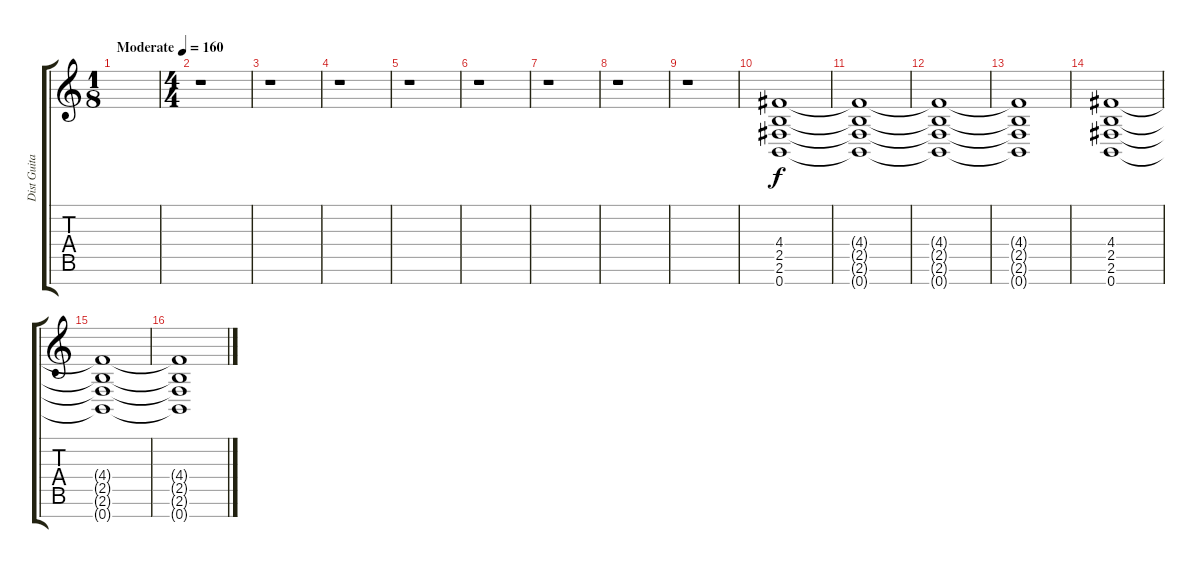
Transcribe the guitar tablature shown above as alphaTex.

\track ("Dist Guitar R" "Dist Guita") {instrument distortionguitar}
\staff {score tabs}
\tuning (E4 B3 G3 D3 A2 E2 B1) {hide}
\ts (1 8)
\tempo (160 "Moderate")
\clef g2
\ks c
|
\ts (4 4)
r.1 |
r.1 |
r.1 |
r.1 |
r.1 |
r.1 |
r.1 |
r.1{volume 0} |
(4.4 2.5 2.6 0.7).1{volume 7} |
(4.4{t} 2.5{t} 2.6{t} 0.7{t}).1 |
(4.4{t} 2.5{t} 2.6{t} 0.7{t}).1 |
(4.4{t} 2.5{t} 2.6{t} 0.7{t}).1 |
(4.4 2.5 2.6 0.7).1{volume 13} |
(4.4{t} 2.5{t} 2.6{t} 0.7{t}).1 |
(4.4{t} 2.5{t} 2.6{t} 0.7{t}).1
